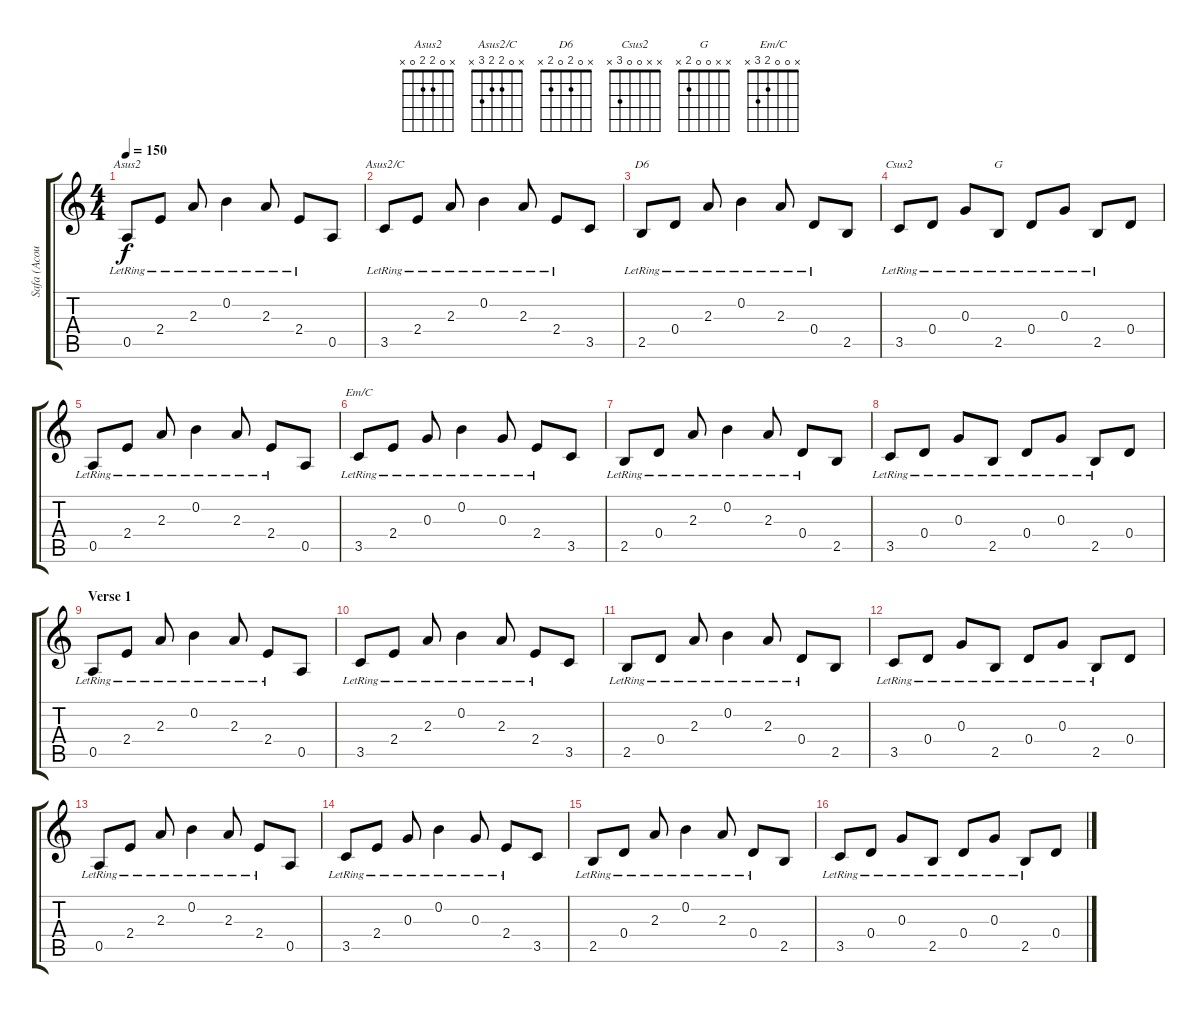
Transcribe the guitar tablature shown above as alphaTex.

\track ("Safa (Acoustic)" "Safa (Acou") {instrument acousticguitarsteel}
\staff {score tabs}
\tuning (E4 B3 G3 D3 A2 E2) {hide}
\chord ("Asus2" x 0 2 2 0 x)
\chord ("Asus2/C" x 0 2 2 3 x)
\chord ("D6" x 0 2 0 2 x)
\chord ("Csus2" x x 0 0 3 x)
\chord ("G" x x 0 0 2 x)
\chord ("Em/C" x 0 0 2 3 x)
\ts (4 4)
\tempo 150
\clef g2
\ks c
0.5{lr}.8{ch "Asus2" dy f instrument acousticguitarsteel} 2.4{lr}.8 2.3{lr}.8 0.2{lr}.4 2.3{lr}.8 2.4{lr}.8 0.5.8 |
3.5{lr}.8{ch "Asus2/C"} 2.4{lr}.8 2.3{lr}.8 0.2{lr}.4 2.3{lr}.8 2.4{lr}.8 3.5.8 |
2.5{lr}.8{ch "D6"} 0.4{lr}.8 2.3{lr}.8 0.2{lr}.4 2.3{lr}.8 0.4{lr}.8 2.5.8 |
3.5{lr}.8{ch "Csus2"} 0.4{lr}.8 0.3{lr}.8 2.5{lr}.8{ch "G"} 0.4{lr}.8 0.3{lr}.8 2.5{lr}.8 0.4.8 |
0.5{lr}.8 2.4{lr}.8 2.3{lr}.8 0.2{lr}.4 2.3{lr}.8 2.4{lr}.8 0.5.8 |
3.5{lr}.8{ch "Em/C"} 2.4{lr}.8 0.3{lr}.8 0.2{lr}.4 0.3{lr}.8 2.4{lr}.8 3.5.8 |
2.5{lr}.8 0.4{lr}.8 2.3{lr}.8 0.2{lr}.4 2.3{lr}.8 0.4{lr}.8 2.5.8 |
3.5{lr}.8 0.4{lr}.8 0.3{lr}.8 2.5{lr}.8 0.4{lr}.8 0.3{lr}.8 2.5{lr}.8 0.4.8 |
\section ("" "Verse 1")
0.5{lr}.8 2.4{lr}.8 2.3{lr}.8 0.2{lr}.4 2.3{lr}.8 2.4{lr}.8 0.5.8 |
3.5{lr}.8 2.4{lr}.8 2.3{lr}.8 0.2{lr}.4 2.3{lr}.8 2.4{lr}.8 3.5.8 |
2.5{lr}.8 0.4{lr}.8 2.3{lr}.8 0.2{lr}.4 2.3{lr}.8 0.4{lr}.8 2.5.8 |
3.5{lr}.8 0.4{lr}.8 0.3{lr}.8 2.5{lr}.8 0.4{lr}.8 0.3{lr}.8 2.5{lr}.8 0.4.8 |
0.5{lr}.8 2.4{lr}.8 2.3{lr}.8 0.2{lr}.4 2.3{lr}.8 2.4{lr}.8 0.5.8 |
3.5{lr}.8 2.4{lr}.8 0.3{lr}.8 0.2{lr}.4 0.3{lr}.8 2.4{lr}.8 3.5.8 |
2.5{lr}.8 0.4{lr}.8 2.3{lr}.8 0.2{lr}.4 2.3{lr}.8 0.4{lr}.8 2.5.8 |
3.5{lr}.8 0.4{lr}.8 0.3{lr}.8 2.5{lr}.8 0.4{lr}.8 0.3{lr}.8 2.5{lr}.8 0.4.8
